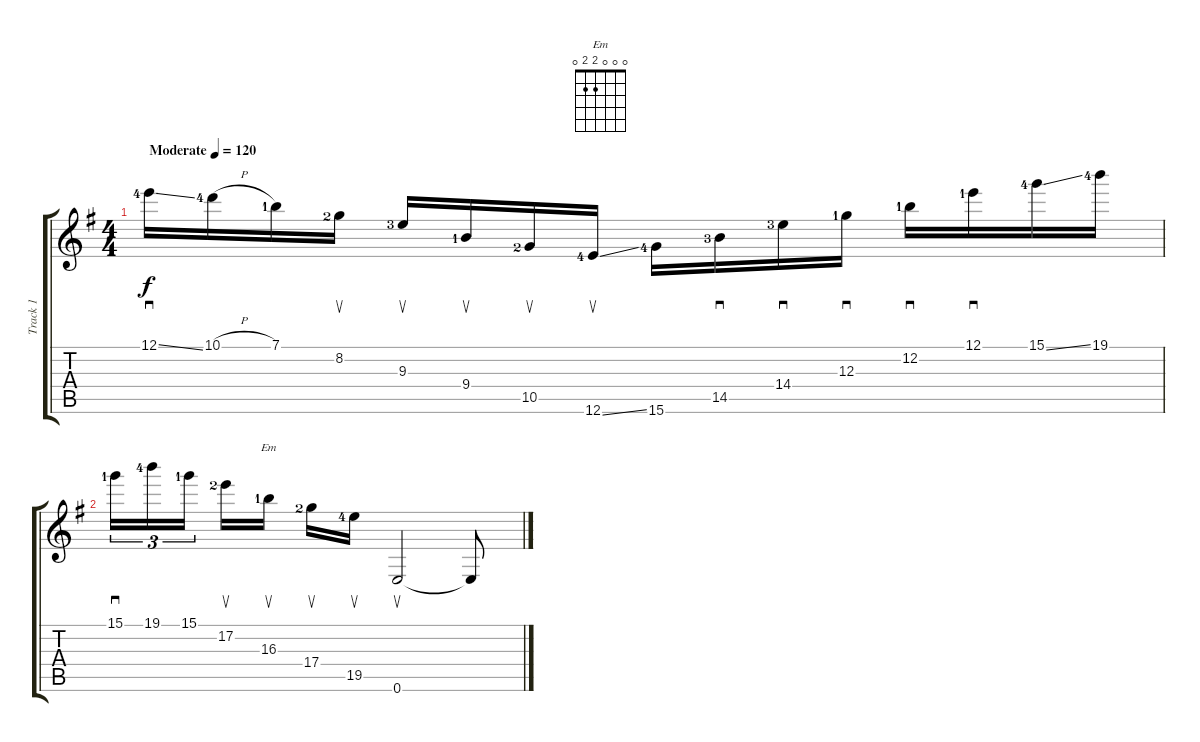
\track ("Track 1" "Track 1") {instrument overdrivenguitar}
\staff {score tabs}
\tuning (E4 B3 G3 D3 A2 E2) {hide}
\chord ("Em" 0 0 0 2 2 0)
\ts (4 4)
\tempo (120 "Moderate")
\clef g2
\ks g
12.1{ss lf 5}.16{sd dy f instrument overdrivenguitar} 10.1{h lf 5}.16 7.1{lf 2}.16 8.2{lf 3}.16{su} 9.3{lf 4}.16{su} 9.4{lf 2}.16{su} 10.5{lf 3}.16{su} 12.6{ss lf 5}.16{su} 15.6{lf 5}.16 14.5{lf 4}.16{sd} 14.4{lf 4}.16{sd} 12.3{lf 2}.16{sd} 12.2{lf 2}.16{sd} 12.1{lf 2}.16{sd} 15.1{ss lf 5}.16 19.1{lf 5}.16 |
15.1{lf 2}.16{sd tu (3 2)} 19.1{lf 5}.16{tu (3 2)} 15.1{lf 2}.16{tu (3 2) beam splitsecondary} 17.2{lf 3}.16{su} 16.3{lf 2}.16{su ch "Em"} 17.4{lf 3}.16{su} 19.5{lf 5}.16{su} 0.6.2{su} 0.6{t}.8
